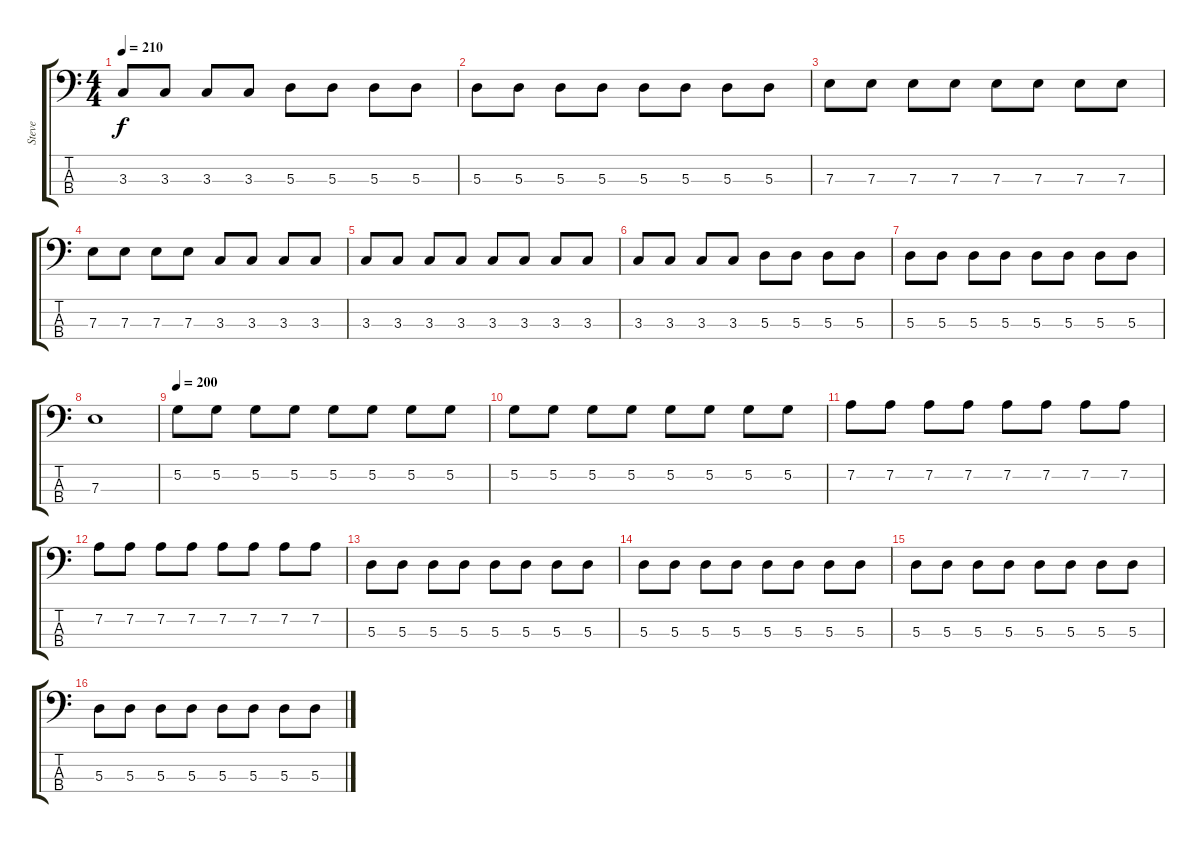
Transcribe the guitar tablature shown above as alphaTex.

\track ("Steve" "Steve") {instrument electricbassfinger}
\staff {score tabs}
\tuning (G2 D2 A1 E1) {hide}
\ts (4 4)
\tempo 210
\clef f4
\ks c
3.3.8{dy f} 3.3.8 3.3.8 3.3.8 5.3.8 5.3.8 5.3.8 5.3.8 |
5.3.8 5.3.8 5.3.8 5.3.8 5.3.8 5.3.8 5.3.8 5.3.8 |
7.3.8 7.3.8 7.3.8 7.3.8 7.3.8 7.3.8 7.3.8 7.3.8 |
7.3.8 7.3.8 7.3.8 7.3.8 3.3.8 3.3.8 3.3.8 3.3.8 |
3.3.8 3.3.8 3.3.8 3.3.8 3.3.8 3.3.8 3.3.8 3.3.8 |
3.3.8 3.3.8 3.3.8 3.3.8 5.3.8 5.3.8 5.3.8 5.3.8 |
5.3.8 5.3.8 5.3.8 5.3.8 5.3.8 5.3.8 5.3.8 5.3.8 |
7.3.1 |
\tempo 200
5.2.8 5.2.8 5.2.8 5.2.8 5.2.8 5.2.8 5.2.8 5.2.8 |
5.2.8 5.2.8 5.2.8 5.2.8 5.2.8 5.2.8 5.2.8 5.2.8 |
7.2.8 7.2.8 7.2.8 7.2.8 7.2.8 7.2.8 7.2.8 7.2.8 |
7.2.8 7.2.8 7.2.8 7.2.8 7.2.8 7.2.8 7.2.8 7.2.8 |
5.3.8 5.3.8 5.3.8 5.3.8 5.3.8 5.3.8 5.3.8 5.3.8 |
5.3.8 5.3.8 5.3.8 5.3.8 5.3.8 5.3.8 5.3.8 5.3.8 |
5.3.8 5.3.8 5.3.8 5.3.8 5.3.8 5.3.8 5.3.8 5.3.8 |
5.3.8 5.3.8 5.3.8 5.3.8 5.3.8 5.3.8 5.3.8 5.3.8
